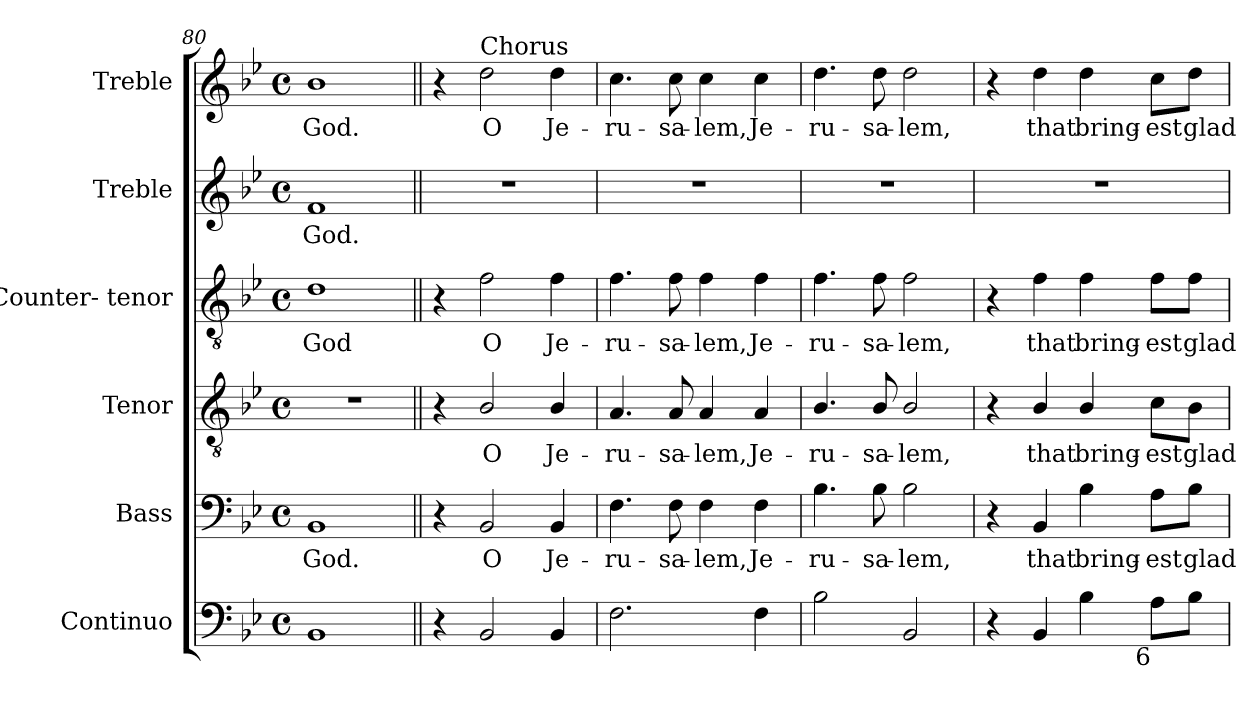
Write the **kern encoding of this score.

**kern	**kern	**text	**kern	**text	**kern	**text	**kern	**text	**kern	**text
*part6	*part5	*part5	*part4	*part4	*part3	*part3	*part2	*part2	*part1	*part1
*staff6	*staff5	*staff5	*staff4	*staff4	*staff3	*staff3	*staff2	*staff2	*staff1	*staff1
*I"Continuo	*I"Bass	*	*I"Tenor	*	*I"Counter- tenor	*	*I"Treble	*	*I"Treble	*
*	*I'B	*	*I'Te	*	*I'C	*	*I'Tr	*	*I'Tr	*
*clefF4	*clefF4	*	*clefGv2	*	*clefGv2	*	*clefG2	*	*clefG2	*
*	*	*	*ITrd7c12	*	*ITrd7c12	*	*	*	*	*
*k[b-e-]	*k[b-e-]	*	*k[b-e-]	*	*k[b-e-]	*	*k[b-e-]	*	*k[b-e-]	*
*B-:	*B-:	*	*B-:	*	*B-:	*	*B-:	*	*B-:	*
*M4/4	*M4/4	*	*M4/4	*	*M4/4	*	*M4/4	*	*M4/4	*
*met(c)	*met(c)	*	*met(c)	*	*met(c)	*	*met(c)	*	*met(c)	*
=80	=80	=80	=80	=80	=80	=80	=80	=80	=80	=80
!	!	!LO:LY:b:color=#000000	!	!	!	!	!	!	!	!
!	!	!	!	!	!	!LO:LY:b:color=#000000	!	!	!	!
!	!	!	!	!	!	!	!	!LO:LY:b:color=#000000	!	!
!	!	!	!	!	!	!	!	!	!	!LO:LY:b:color=#000000
1BB-i	1BB-i	God.	1r	.	1Di	God	1fi	God.	1b-i	God.
!!LO:LB:g=z
=81||	=81||	=81||	=81||	=81||	=81||	=81||	=81||	=81||	=81||	=81||
4r	4r	.	4r	.	4r	.	1r	.	4r	.
!	!	!LO:LY:b:color=#000000	!	!	!	!	!	!	!	!
!	!	!	!	!LO:LY:b:color=#000000	!	!	!	!	!	!
!	!	!	!	!	!	!LO:LY:b:color=#000000	!	!	!	!
!	!	!	!	!	!	!	!	!	!LO:TX:a:t=Chorus	!
!	!	!	!	!	!	!	!	!	!	!LO:LY:b:color=#000000
2BB-i/	2BB-i/	O	2BB-i/	O	2Fi\	O	.	.	2ddi\	O
!	!	!LO:LY:b:color=#000000	!	!	!	!	!	!	!	!
!	!	!	!	!LO:LY:b:color=#000000	!	!	!	!	!	!
!	!	!	!	!	!	!LO:LY:b:color=#000000	!	!	!	!
!	!	!	!	!	!	!	!	!	!	!LO:LY:b:color=#000000
4BB-i/	4BB-i/	Je-	4BB-i/	Je-	4Fi\	Je-	.	.	4ddi\	Je-
=82	=82	=82	=82	=82	=82	=82	=82	=82	=82	=82
!	!	!LO:LY:b:color=#000000	!	!	!	!	!	!	!	!
!	!	!	!	!LO:LY:b:color=#000000	!	!	!	!	!	!
!	!	!	!	!	!	!LO:LY:b:color=#000000	!	!	!	!
!	!	!	!	!	!	!	!	!	!	!LO:LY:b:color=#000000
2.Fi\	4.Fi\	-ru-	4.AAi/	-ru-	4.Fi\	-ru-	1r	.	4.cci\	-ru-
!	!	!LO:LY:b:color=#000000	!	!	!	!	!	!	!	!
!	!	!	!	!LO:LY:b:color=#000000	!	!	!	!	!	!
!	!	!	!	!	!	!LO:LY:b:color=#000000	!	!	!	!
!	!	!	!	!	!	!	!	!	!	!LO:LY:b:color=#000000
.	8Fi\	-sa-	8AAi/	-sa-	8Fi\	-sa-	.	.	8cci\	-sa-
!	!	!LO:LY:b:color=#000000	!	!	!	!	!	!	!	!
!	!	!	!	!LO:LY:b:color=#000000	!	!	!	!	!	!
!	!	!	!	!	!	!LO:LY:b:color=#000000	!	!	!	!
!	!	!	!	!	!	!	!	!	!	!LO:LY:b:color=#000000
.	4Fi\	-lem,	4AAi/	-lem,	4Fi\	-lem,	.	.	4cci\	-lem,
!	!	!LO:LY:b:color=#000000	!	!	!	!	!	!	!	!
!	!	!	!	!LO:LY:b:color=#000000	!	!	!	!	!	!
!	!	!	!	!	!	!LO:LY:b:color=#000000	!	!	!	!
!	!	!	!	!	!	!	!	!	!	!LO:LY:b:color=#000000
4Fi\	4Fi\	Je-	4AAi/	Je-	4Fi\	Je-	.	.	4cci\	Je-
=83	=83	=83	=83	=83	=83	=83	=83	=83	=83	=83
!	!	!LO:LY:b:color=#000000	!	!	!	!	!	!	!	!
!	!	!	!	!LO:LY:b:color=#000000	!	!	!	!	!	!
!	!	!	!	!	!	!LO:LY:b:color=#000000	!	!	!	!
!	!	!	!	!	!	!	!	!	!	!LO:LY:b:color=#000000
2B-i\	4.B-i\	-ru-	4.BB-i/	-ru-	4.Fi\	-ru-	1r	.	4.ddi\	-ru-
!	!	!LO:LY:b:color=#000000	!	!	!	!	!	!	!	!
!	!	!	!	!LO:LY:b:color=#000000	!	!	!	!	!	!
!	!	!	!	!	!	!LO:LY:b:color=#000000	!	!	!	!
!	!	!	!	!	!	!	!	!	!	!LO:LY:b:color=#000000
.	8B-i\	-sa-	8BB-i/	-sa-	8Fi\	-sa-	.	.	8ddi\	-sa-
!	!	!LO:LY:b:color=#000000	!	!	!	!	!	!	!	!
!	!	!	!	!LO:LY:b:color=#000000	!	!	!	!	!	!
!	!	!	!	!	!	!LO:LY:b:color=#000000	!	!	!	!
!	!	!	!	!	!	!	!	!	!	!LO:LY:b:color=#000000
2BB-i/	2B-i\	-lem,	2BB-i/	-lem,	2Fi\	-lem,	.	.	2ddi\	-lem,
=84	=84	=84	=84	=84	=84	=84	=84	=84	=84	=84
4r	4r	.	4r	.	4r	.	1r	.	4r	.
!	!	!LO:LY:b:color=#000000	!	!	!	!	!	!	!	!
!	!	!	!	!LO:LY:b:color=#000000	!	!	!	!	!	!
!	!	!	!	!	!	!LO:LY:b:color=#000000	!	!	!	!
!	!	!	!	!	!	!	!	!	!	!LO:LY:b:color=#000000
4BB-i/	4BB-i/	that	4BB-i/	that	4Fi\	that	.	.	4ddi\	that
!	!	!LO:LY:b:color=#000000	!	!	!	!	!	!	!	!
!	!	!	!	!LO:LY:b:color=#000000	!	!	!	!	!	!
!	!	!	!	!	!	!LO:LY:b:color=#000000	!	!	!	!
!	!	!	!	!	!	!	!	!	!	!LO:LY:b:color=#000000
4B-i\	4B-i\	bring-	4BB-i/	bring-	4Fi\	bring-	.	.	4ddi\	bring-
!	!	!LO:LY:b:color=#000000	!	!	!	!	!	!	!	!
!	!	!	!	!LO:LY:b:color=#000000	!	!	!	!	!	!
!	!	!	!	!	!	!LO:LY:b:color=#000000	!	!	!	!
!LO:TX:b:rj:t=6	!	!	!	!	!	!	!	!	!	!
!	!	!	!	!	!	!	!	!	!	!LO:LY:b:color=#000000
8Ai\L	8Ai\L	-est	8Ci\L	-est	8Fi\L	-est	.	.	8cci\L	-est
!	!	!LO:LY:b:color=#000000	!	!	!	!	!	!	!	!
!	!	!	!	!LO:LY:b:color=#000000	!	!	!	!	!	!
!	!	!	!	!	!	!LO:LY:b:color=#000000	!	!	!	!
!	!	!	!	!	!	!	!	!	!	!LO:LY:b:color=#000000
8B-i\J	8B-i\J	glad	8BB-i\J	glad	8Fi\J	glad	.	.	8ddi\J	glad
=	=	=	=	=	=	=	=	=	=	=
*-	*-	*-	*-	*-	*-	*-	*-	*-	*-	*-
